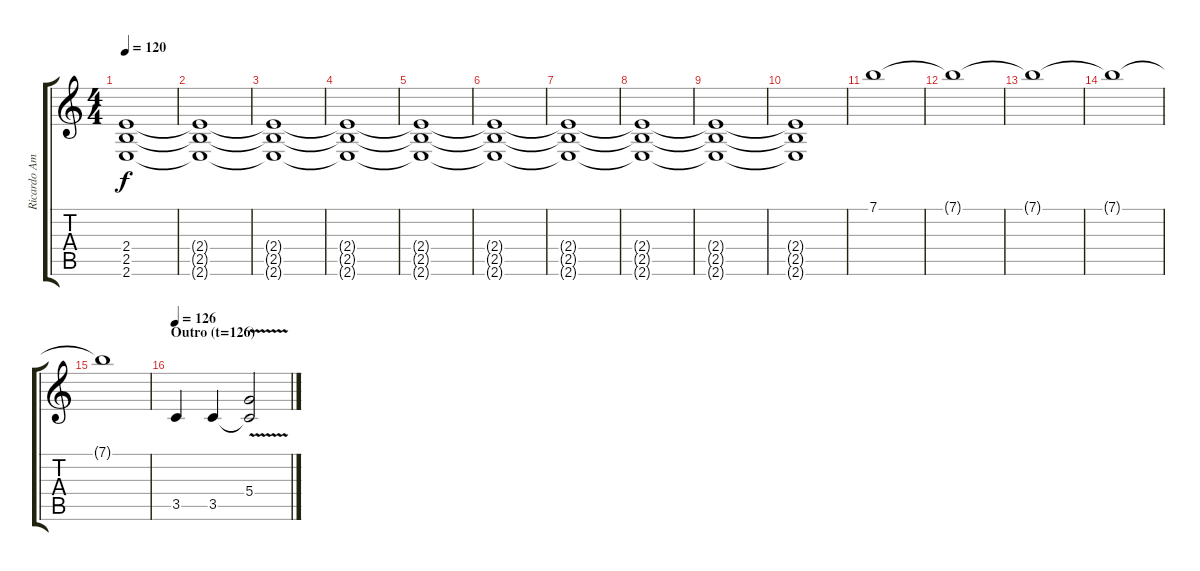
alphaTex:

\track ("Ricardo Amorim - Guitar" "Ricardo Am") {instrument distortionguitar}
\staff {score tabs}
\tuning (E4 B3 G3 D3 A2 D2) {hide}
\ts (4 4)
\tempo 120
\clef g2
\ks c
(2.4{t} 2.5{t} 2.6{t}).1{dy f volume 6 balance 3 instrument distortionguitar} |
(2.4{t} 2.5{t} 2.6{t}).1 |
(2.4{t} 2.5{t} 2.6{t}).1 |
(2.4{t} 2.5{t} 2.6{t}).1 |
(2.4{t} 2.5{t} 2.6{t}).1{volume 4 balance 3 instrument distortionguitar} |
(2.4{t} 2.5{t} 2.6{t}).1 |
(2.4{t} 2.5{t} 2.6{t}).1 |
\section ("" "")
(2.4{t} 2.5{t} 2.6{t}).1 |
(2.4{t} 2.5{t} 2.6{t}).1 |
(2.4{t} 2.5{t} 2.6{t}).1 |
7.1.1{volume 12 balance 3 instrument distortionguitar} |
7.1{t}.1 |
7.1{t}.1 |
7.1{t}.1 |
7.1{t}.1 |
\section ("" "Outro (t=126)")
\tempo 126
3.5.4{volume 12 balance 3 instrument distortionguitar} 3.5.4 (5.4{v} 3.5{t}).2
